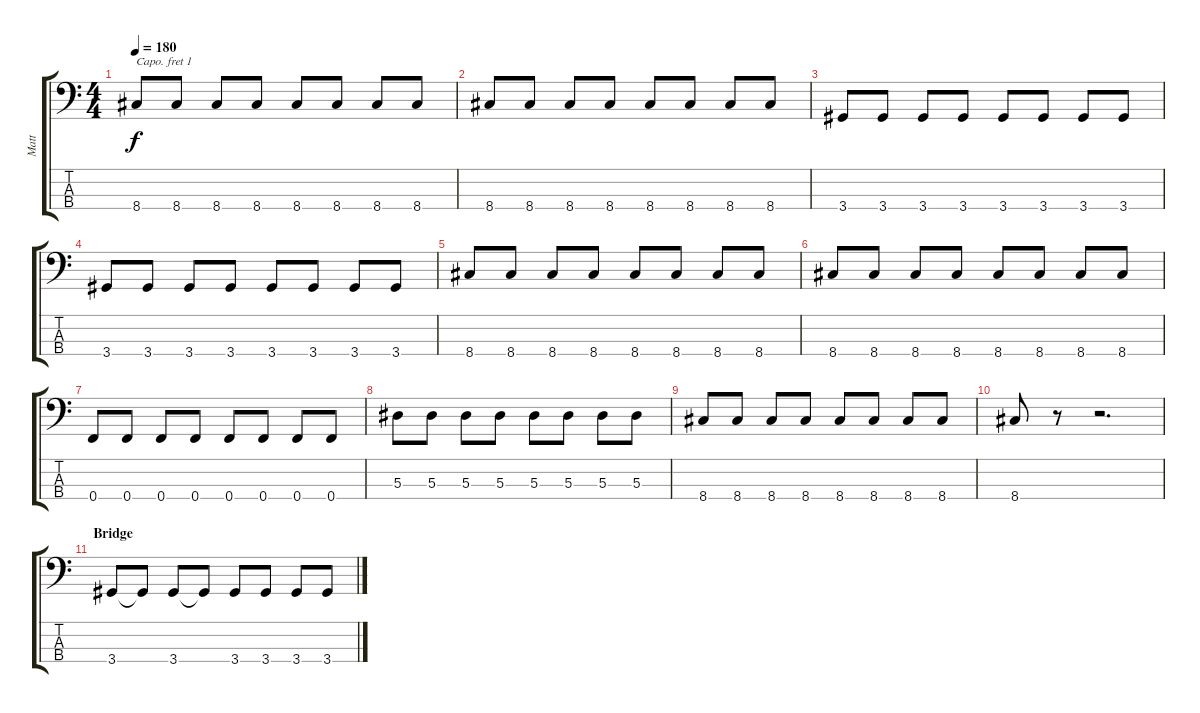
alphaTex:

\track ("Matt" "Matt") {instrument electricbasspick}
\staff {score tabs}
\capo 1
\tuning (G2 D2 A1 E1) {hide}
\ts (4 4)
\tempo 180
\clef f4
\ks c
8.4.8{dy f} 8.4.8 8.4.8 8.4.8 8.4.8 8.4.8 8.4.8 8.4.8 |
8.4.8 8.4.8 8.4.8 8.4.8 8.4.8 8.4.8 8.4.8 8.4.8 |
3.4.8 3.4.8 3.4.8 3.4.8 3.4.8 3.4.8 3.4.8 3.4.8 |
3.4.8 3.4.8 3.4.8 3.4.8 3.4.8 3.4.8 3.4.8 3.4.8 |
8.4.8 8.4.8 8.4.8 8.4.8 8.4.8 8.4.8 8.4.8 8.4.8 |
8.4.8 8.4.8 8.4.8 8.4.8 8.4.8 8.4.8 8.4.8 8.4.8 |
0.4.8 0.4.8 0.4.8 0.4.8 0.4.8 0.4.8 0.4.8 0.4.8 |
5.3.8 5.3.8 5.3.8 5.3.8 5.3.8 5.3.8 5.3.8 5.3.8 |
8.4.8 8.4.8 8.4.8 8.4.8 8.4.8 8.4.8 8.4.8 8.4.8 |
8.4.8 r.8 r.2{d} |
\section ("" "Bridge")
3.4.8 3.4{t}.8 3.4.8 3.4{t}.8 3.4.8 3.4.8 3.4.8 3.4.8
